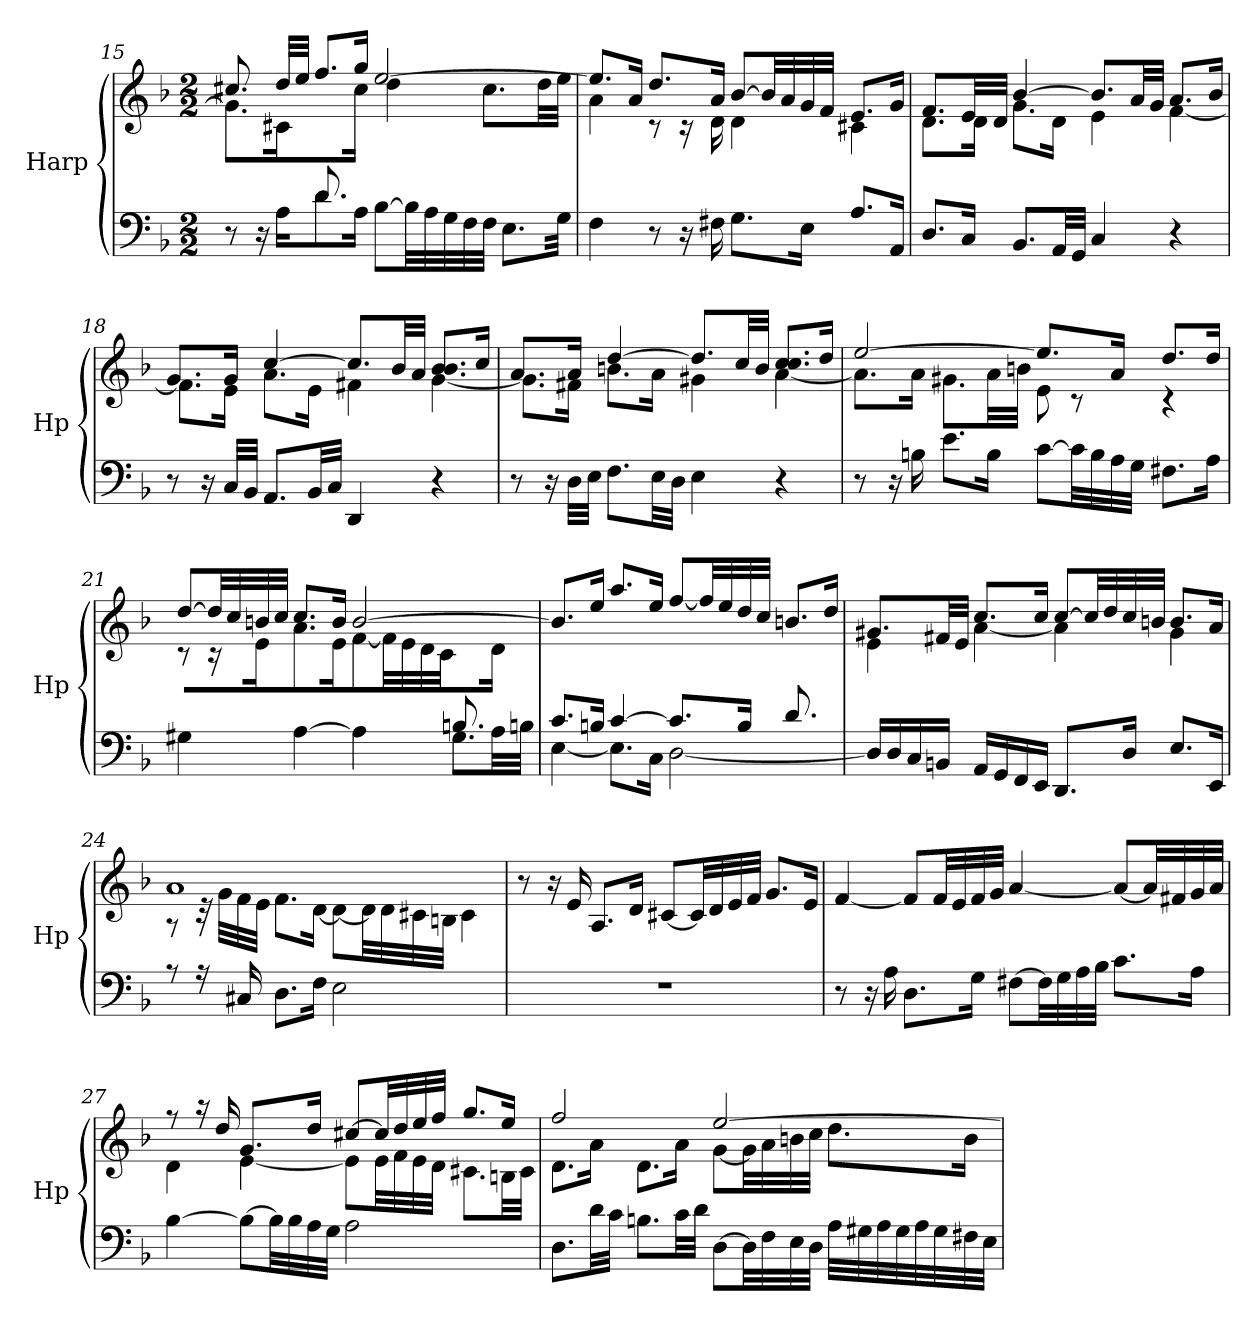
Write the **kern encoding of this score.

**kern	**kern
*part1	*part1
*staff2	*staff1
*I"Harp	*
*I'Hp	*
!!LO:LB:g=z
*clefF4	*clefG2
*k[b-]	*k[b-]
*F:	*F:
*M2/2	*M2/2
=15	=15
*^	*^
4ryy	8r	8.cc#X/	8.g\L]
.	16r	.	.
.	16A\KL	32dd/LLL	16c#X\Jk
.	.	32ee/JJJ	.
8.d/L	8.d\	8.ff/L	8.ryy
2ryy	16A\Jk	16gg/Jk	16cc#\Jk
.	[8B-\L	[2ee/	4dd\
.	32B-\LL]	.	.
.	32A\	.	.
.	32G\	.	.
.	32F\	.	.
.	32F\JJJ	.	8.cc#\L
.	8.E\L	.	.
16ryy	.	.	32dd\LL
.	32G\Jkk	.	32ee\JJJ
*v	*v	*	*
=16	=16	=16
4F\	8.ee/L]	4a\
.	16a/Jk	.
8r	8.dd/L	8rc
16r	.	16rc
16F#X\	16a/Jk	16d\
8.G\L	[8b-/L	4d\
.	32b-/LL]	.
.	32a/	.
16E\Jk	32g/	.
.	32f/JJJ	.
8.A/L	8.e/L	4c#X\
16AA/Jk	16g/Jk	.
=17	=17	=17
8.D/L	8.f/L	8.d\L
16C/Jk	32e/LL	16d\Jk
.	32d/JJJ	.
8.BB-/L	[4b-/	8.g\L
32AA/LL	.	16d\Jk
32GG/JJJ	.	.
4C/	8.b-/L]	4e\
.	32a/LL	.
.	32g/JJJ	.
4r	8.a/L	[4f\
.	16b-/Jk	.
!!LO:LB:g=z	!!
=18	=18	=18
8r	8.g/L	8.f\L]
16r	.	.
32C/LLL	16g/Jk	16e\Jk
32BB-/JJJ	.	.
8.AA/L	[4cc/	8.a\L
32BB-/LL	.	16e\Jk
32C/JJJ	.	.
4DD/	8.cc/L]	4f#X\
.	32b-/LL	.
.	32a/JJJ	.
4r	8.b-/ 8.b-/L	[4g\
.	16cc/Jk	.
=19	=19	=19
8r	8.a/L	8.g\L]
16r	.	.
32D\LLL	16a/Jk	16f#X\Jk
32E\JJJ	.	.
8.F\L	[4dd/	8.bn\L
32E\LL	.	16a\Jk
32D\JJJ	.	.
4E\	8.dd/L]	4g#X\
.	32cc/LL	.
.	32b/JJJ	.
4r	8.cc/ 8.cc/L	[4a\
.	16dd/Jk	.
=20	=20	=20
8r	[2ee/	8.a\L]
16r	.	.
16Bn\	.	16a\Jk
8.e\L	.	8.g#X\L
16B\Jk	.	32a\LL
.	.	32bn\JJJ
[8c\L	8.ee/L]	8e\
32c\LL]	.	8rc
32B\	.	.
32A\	16a/Jk	.
32G\JJJ	.	.
8.F#X\L	8.dd/L	4rc
16A\Jk	16dd/Jk	.
!!LO:LB:g=z	!!
=21	=21	=21
*^	*	*
2.ryy	4G#X\	[8dd/L	8rc
.	.	32dd/LL]	16rc
.	.	32cc/	.
.	.	32bn/	16e\
.	.	32cc/JJJ	.
.	[4A\	8.cc/L	8.a\L
.	.	16b/Jk	16e\Jk
.	4A\]	[2b/	[8f\L
.	.	.	32f\LL]
.	.	.	32e\
.	.	.	32d\
.	.	.	32c\JJJ
8.Bn/L	8.G#\L	.	8.ryy
16ryy	32A\LL	.	16d\Jk
.	32Bn\JJJ	.	.
=22	=22	=22	=22
8.c/L	[4E\	8.b/L]	2...ryy
16Bn/Jk	.	16ee/Jk	.
[4c/	8.E\L]	8.aa/L	.
.	16C\Jk	16ee/Jk	.
8.c/L]	[2D\	[8ff/L	.
.	.	32ff/LL]	.
.	.	32ee/	.
16B/Jk	.	32dd/	.
.	.	32cc/JJJ	.
8.d/L	.	8.bn/L	.
16ryy	.	16dd/Jk	16f\Jk
*v	*v	*	*
!!LO:LB:g=z	!!
=23	=23	=23
16D/LL]	8.g#X/L	4e\
16D/	.	.
16C/	.	.
16BBn/JJ	32f#X/LL	.
.	32e/JJJ	.
16AA/LL	8.cc/L	[4a\
16GG/	.	.
16FF/	.	.
16EE/JJ	16cc/Jk	.
8.DD/L	[8cc/L	4a\]
.	32cc/LL]	.
.	32dd/	.
16D/Jk	32cc/	.
.	32bn/JJJ	.
8.E/L	8.b/L	4g#\
16EE/Jk	16a/Jk	.
=24	=24	=24
8rA	1a	8rA
16rA	.	32rc
.	.	32g\LLL
16C#X/	.	32f\
.	.	32e\JJJ
8.D\L	.	8.f\L
16F\Jk	.	[16d\Jk
2E\	.	8d\L_
.	.	32d\LL]
.	.	32d\
.	.	32c#X\
.	.	32Bn\JJJ
.	.	4c#\
*	*v	*v
!!LO:PB:g=z
=25	=25
1r	8r
.	16r
.	16e/
.	8.A/L
.	16d/Jk
.	[8c#X/L
.	32c#/LL]
.	32d/
.	32e/
.	32f/JJJ
.	8.g/L
.	16e/Jk
=26	=26
8r	[4f/
16r	.
16A\	.
8.D\L	8f/L]
.	32f/LL
.	32e/
16G\Jk	32f/
.	32g/JJJ
[8F#X\L	[4a/
32F#\LL]	.
32G\	.
32A\	.
32B-\JJJ	.
8.c\L	8a/L_
.	32a/LL]
.	32f#X/
16A\Jk	32g/
.	32a/JJJ
!!LO:LB:g=z
=27	=27
*	*^
[4B-\	8rff	4d\
.	16raa	.
.	16dd/	.
8B-\L_	8.g/L	[4e\
32B-\LL]	.	.
32B-\	.	.
32A\	16dd/Jk	.
32G\JJJ	.	.
2A\	[8cc#X/L	8e\L]
.	32cc#/LL]	32e\LL
.	32dd/	32f\
.	32ee/	32e\
.	32ff/JJJ	32d\JJJ
.	8.gg/L	8.c#X\L
.	16ee/Jk	32Bn\LL
.	.	32c#\JJJ
=28	=28	=28
8.D\L	2ff/	8.d\L
32d\LL	.	16a\Jk
32c\JJJ	.	.
8.Bn\L	.	8.d\L
32c\LL	.	16a\Jk
32d\JJJ	.	.
[8D\L	[2ee/	[8g\L
32D\LL]	.	32g\LL]
32F\	.	32a\
32E\	.	32bn\
32D\JJJ	.	32cc\JJJ
32A\LLL	.	8.dd\L
32G#X\	.	.
32A\	.	.
32G#\	.	.
32A\	.	.
32G#\	.	.
32F#X\	.	16b\Jk
32E\JJJ	.	.
*	*v	*v
=	=
*-	*-
